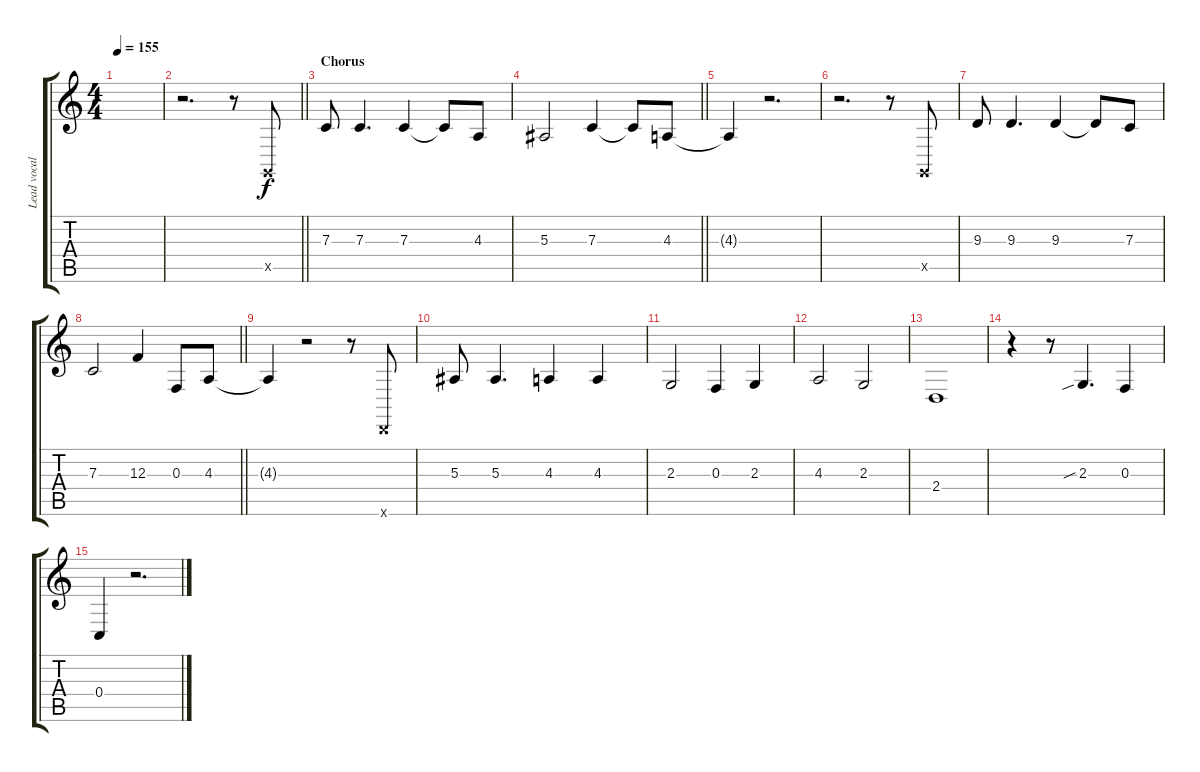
\track ("Lead vocal" "Lead vocal") {instrument frenchhorn}
\staff {score tabs}
\tuning (D4 A3 F3 C3 G2 D2) {hide}
\ts (4 4)
\tempo 155
\clef g2
\ks c
|
\barLineRight lightlight
r.2{d} r.8 0.5{x}.8 |
\section ("" "Chorus")
7.3.8 7.3.4{d} 7.3.4 7.3{t}.8 4.3.8 |
\barLineRight lightlight
5.3.2 7.3.4 7.3{t}.8 4.3.8 |
4.3{t}.4 r.2{d} |
r.2{d} r.8 0.5{x}.8 |
9.3.8 9.3.4{d} 9.3.4 9.3{t}.8 7.3.8 |
\barLineRight lightlight
7.3.2 12.3.4 0.3.8 4.3.8 |
4.3{t}.4 r.2 r.8 0.6{x}.8 |
5.3.8 5.3.4{d} 4.3.4 4.3.4 |
2.3.2 0.3.4 2.3.4 |
4.3.2 2.3.2 |
2.4.1 |
r.4 r.8 2.3{sib}.4{d} 0.3.4 |
0.4.4 r.2{d}
